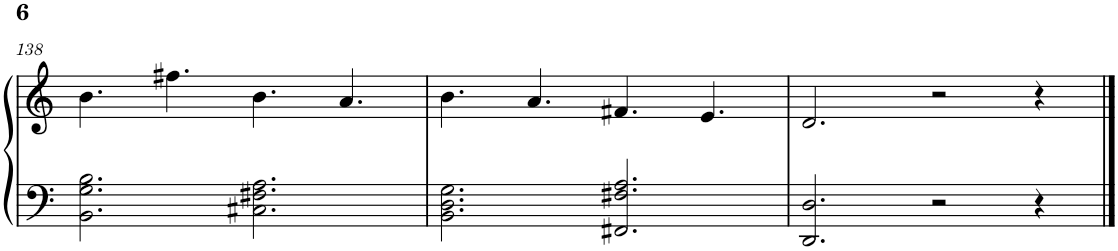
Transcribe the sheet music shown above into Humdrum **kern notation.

**kern	**kern
*part1	*part1
*staff2	*staff1
*I"Piano	*
*I'Pno.	*
!!LO:PB:g=z
*clefF4	*clefG2
*k[]	*k[]
*M12/8	*M12/8
=138	=138
2.BB\ 2.G\ 2.B\	4.b\
.	4.ff#X\
2.C#X\ 2.F#X\ 2.A\	4.b\
.	4.a/
=139	=139
2.BB\ 2.D\ 2.G\	4.b\
.	4.a/
2.FF#X/ 2.F#X/ 2.A/	4.f#X/
.	4.e/
=140	=140
2.DD/ 2.D/	2.d/
2r	2r
4r	4r
==	==
*-	*-
